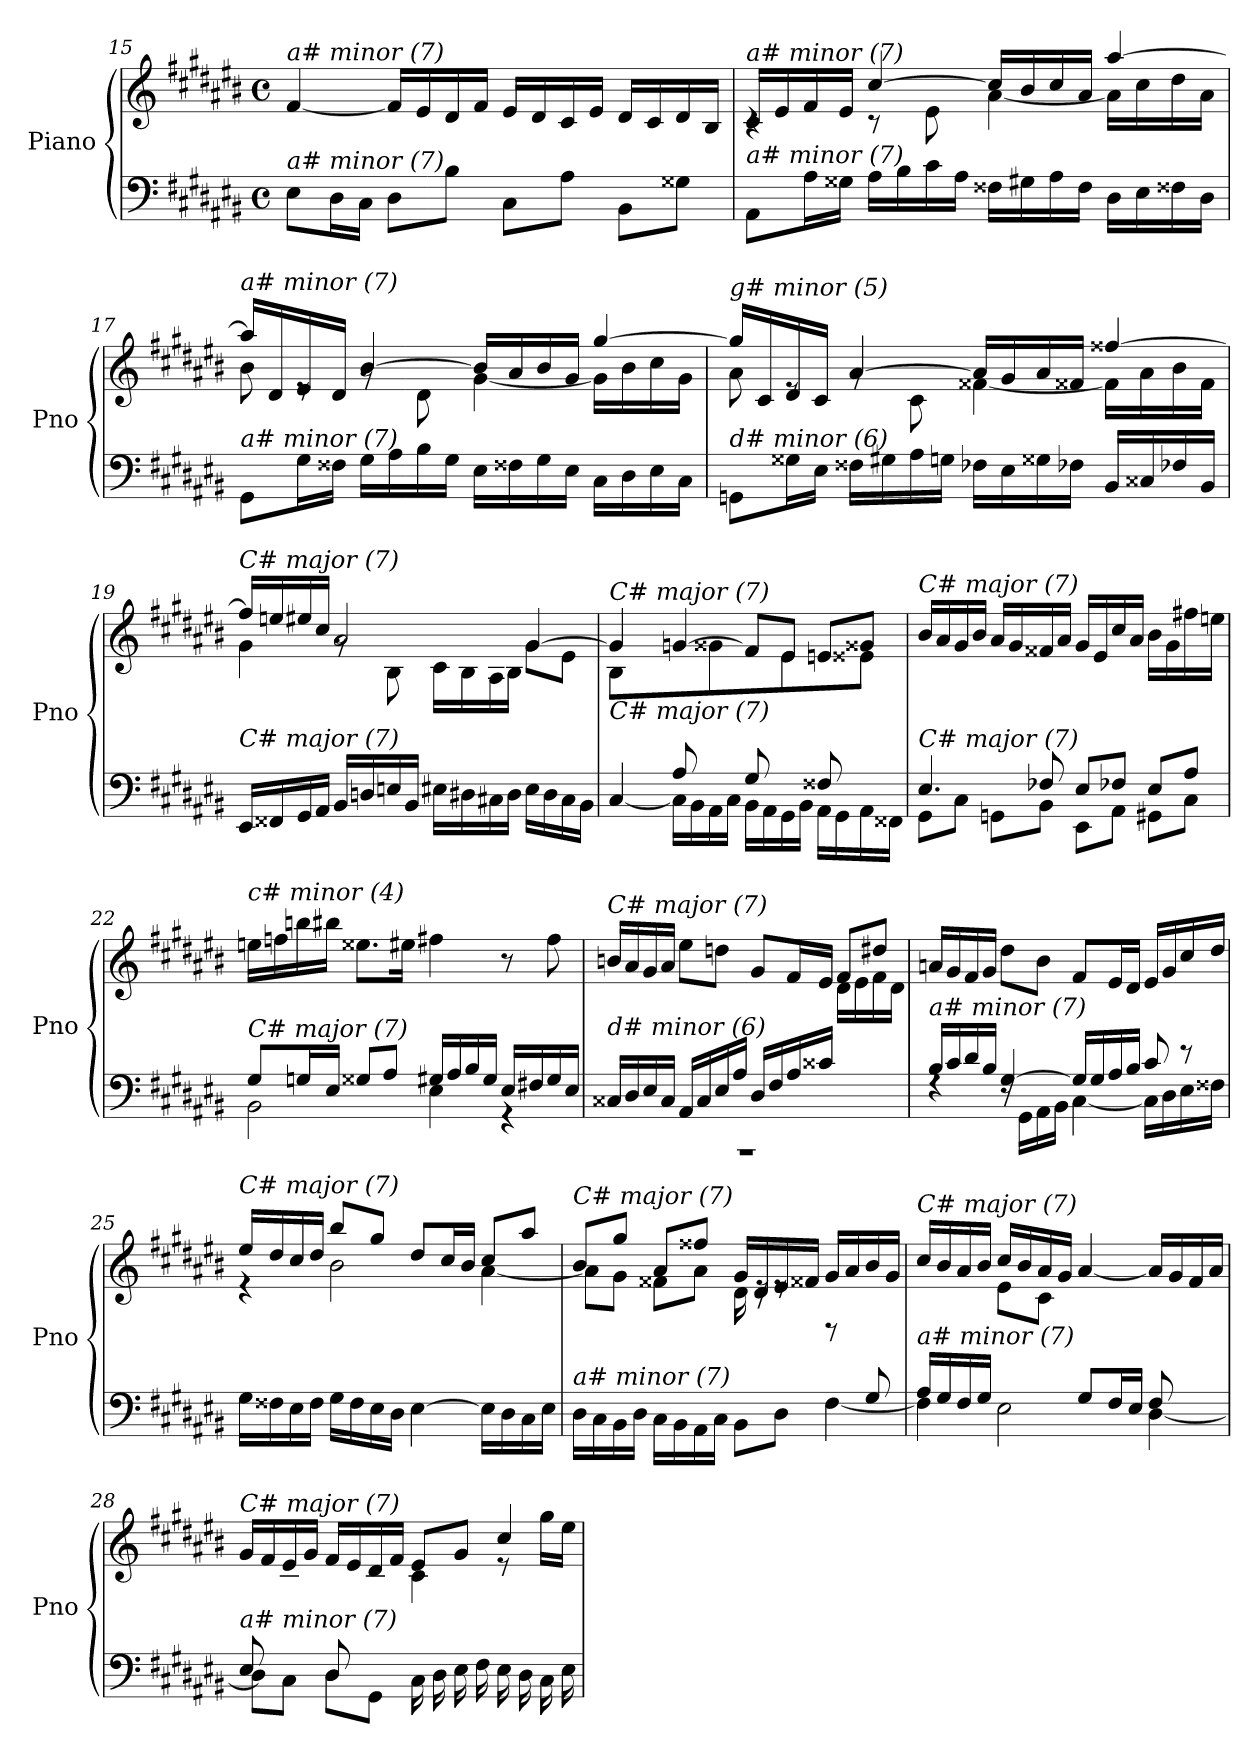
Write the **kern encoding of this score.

**kern	**kern
*part1	*part1
*staff2	*staff1
*I"Piano	*
*I'Pno	*
*clefF4	*clefG2
*k[f#c#g#d#a#e#b#]	*k[f#c#g#d#a#e#b#]
*M4/4	*M4/4
*met(c)	*met(c)
=15	=15
!	!LO:TX:i:t=a# minor (7)
!LO:TX:i:t=a# minor (7)	!
8E#\L	[4f#/
16D#\L	.
16C#\JJ	.
8D#\L	16f#/LL]
.	16e#/
8B#\J	16d#/
.	16f#/JJ
8C#\L	16e#/LL
.	16d#/
8A#\J	16c#/
.	16e#/JJ
8BB#\L	16d#/LL
.	16c#/
8G##X\J	16d#/
.	16B#/JJ
!!LO:PB:g=z
=16	=16
*	*^
!	!LO:TX:i:t=a# minor (7)	!
!LO:TX:i:t=a# minor (7)	!	!
8AA#\L	16c#/LL	4rc
.	16e#/	.
16A#\L	16f#/	.
16G##X\JJ	16e#/JJ	.
16A#\LL	[4cc#/	8r
16B#\	.	.
16c#\	.	8e#\
16A#\JJ	.	.
16F##X\LL	16cc#/LL]	[4a#\
16G#X\	16b#/	.
16A#\	16cc#/	.
16F##\JJ	16a#/JJ	.
16D#\LL	[4aa#/	16a#\LL]
16E#\	.	16cc#\
16F##X\	.	16dd#\
16D#\JJ	.	16a#\JJ
=17	=17	=17
!	!LO:TX:i:t=a# minor (7)	!
!LO:TX:i:t=a# minor (7)	!	!
8GG#\L	16aa#/LL]	8b#\
.	16d#/	.
16G#\L	16e#/	8re
16F##X\JJ	16d#/JJ	.
16G#\LL	[4b#/	8rg
16A#\	.	.
16B#\	.	8d#\
16G#\JJ	.	.
16E#\LL	16b#/LL]	[4g#\
16F##X\	16a#/	.
16G#\	16b#/	.
16E#\JJ	16g#/JJ	.
16C#\LL	[4gg#/	16g#\LL]
16D#\	.	16b#\
16E#\	.	16cc#\
16C#\JJ	.	16g#\JJ
!!LO:LB:g=z	!!
=18	=18	=18
!	!LO:TX:i:t=g# minor (5)	!
!LO:TX:i:t=d# minor (6)	!	!
8GGni\L	16gg#/LL]	8a#\
.	16c#/	.
16G##Xi\L	16d#/	8re
16E#\JJ	16c#/JJ	.
16F##j\LL	[4a#/	8rg
16G#\	.	.
16A#\	.	8c#\
16Gni\JJ	.	.
16F-Xi\LL	16a#/LL]	[4f##X\
16E#\	16g#/	.
16G##Xi\	16a#/	.
16F-Xi\JJ	16f##X/JJ	.
16BB#/LL	[4ff##X/	16f##\LL]
16C##X/	.	16a#\
16F-Xi/	.	16b#\
16BB#/JJ	.	16f##\JJ
=19	=19	=19
!	!LO:TX:i:t=C# major (7)	!
!LO:TX:i:t=C# major (7)	!	!
16EE#/LL	16ff##/LL]	4g#\
16FF##X/	16eeni/	.
16GG#/	16ee#/	.
16AA#/JJ	16cc#/JJ	.
16BB#/LL	2a#/	8rg
16Dni/	.	.
16Eni/	.	8B#\
16BB#/JJ	.	.
16E#\LL	.	16c#\LL
16D#X\	.	16B#\
16C#X\	.	16A#\
16D#\JJ	.	16B#\JJ
16E#\LL	[4g#/	8g#\L
16D#\	.	.
16C#\	.	8e#\J
16BB#\JJ	.	.
!!LO:LB:g=z	!!
=20	=20	=20
*^	*	*
!	!	!LO:TX:i:t=C# major (7)	!
!LO:TX:i:t=C# major (7)	!	!	!
8ryy	[4C#/	4g#/]	8B#\L
16A#/L	.	.	4ryy
16G#/JJ	.	.	.
8A#/L	16C#\LL]	[4gni/	.
.	16BB#\	.	.
8ryy	16AA#\	.	8g##Xi\J
.	16C#\JJ	.	.
8G#/L	16BB#\LL	8f##/L]	8ryy
.	16AA#\	.	.
8ryy	16GG#\	8e#/J	8e#\J
.	16BB#\JJ	.	.
8F##X/L	16AA#\LL	8eni/L	8ryy
.	16GG#\	.	.
8ryy	16AA#\	8g##Xi/J	8e##Xi\J
.	16FF##X\JJ	.	.
*	*	*v	*v
=21	=21	=21
!	!	!LO:TX:i:t=C# major (7)
!LO:TX:i:t=C# major (7)	!	!
4.E#/	8GG#\L	16b#/LL
.	.	16a#/
.	8C#\J	16g#/
.	.	16b#/JJ
.	8GGni\L	16a#/LL
.	.	16g#/
8F-Xi/	8BB#\J	16f##X/
.	.	16a#/JJ
8E#/L	8EE#\L	16g#/LL
.	.	16e#/
8F-Xi/J	8AA#\J	16cc#/
.	.	16a#/JJ
8E#/L	8GG#\L	16b#\LL
.	.	16g#\
8A#/J	8C#\J	16ff#X\
.	.	16eeni\JJ
=22	=22	=22
!	!	!LO:TX:i:t=c# minor (4)
!LO:TX:i:t=C# major (7)	!	!
8G#/L	2BB#\	16eeni\LL
.	.	16ffni\
16Gni/L	.	16bbni\
16E#/JJ	.	16bb#\JJ
8G##i/L	.	8.ee##Xi\L
8A#/J	.	.
.	.	16ee#\Jk
16G#/LL	4E#\	4ff#i\
16A#/	.	.
16B#/	.	.
16G#/JJ	.	.
16E#/LL	4r	8r
16F#X/	.	.
16G#/	.	8ff#i\
16E#/JJ	.	.
!!LO:LB:g=z
=23	=23	=23
*	*	*^
!	!	!LO:TX:i:t=C# major (7)	!
!LO:TX:i:t=d# minor (6)	!	!	!
1rAAA	16C##X/LL	16bn/LL	2.ryy
.	16D#/	16a#/	.
.	16E#/	16g#/	.
.	16C##/JJ	16a#/JJ	.
.	16AA#/LL	8ee#\L	.
.	16C##/	.	.
.	16E#/	8ddni\J	.
.	16A#/JJ	.	.
.	16D#/LL	8g#/L	.
.	16F#/	.	.
.	16A#/	16f#/L	.
.	16c##X/JJ	16e#/JJ	.
.	4ryy	8f#/L	16d#\LL
.	.	.	16e#\
.	.	8dd#/J	16f#\
.	.	.	16d#\JJ
=24	=24	=24	=24
!	!	!LO:TX:i:t=C# major (7)	!
!LO:TX:i:t=a# minor (7)	!	!	!
*	*	*v	*v
16B#/LL	4rF	16an/LL
16c#/	.	16g#/
16d#/	.	16f#/
16B#/JJ	.	16g#/JJ
[4G#/	16rF	8dd#\L
.	16GG#\LL	.
.	16AA#\	8b#\J
.	16BB#\JJ	.
16G#/LL]	[4C#\	8f#/L
16G#/	.	.
16A#/	.	16e#/L
16B#/JJ	.	16d#/JJ
8c#/	16C#\LL]	16e#/LL
.	16D#\	16g#/
8r	16E#\	16cc#/
.	16F##Xj\JJ	16dd#/JJ
=25	=25	=25
*	*	*^
!	!	!LO:TX:i:t=C# major (7)	!
!LO:TX:i:t=a# minor (7)	!	!	!
*v	*v	*	*
16G#\LL	16ee#/LL	4r
16F##X\	16dd#/	.
16E#\	16cc#/	.
16F##\JJ	16dd#/JJ	.
16G#\LL	8bb#/L	2b#\
16F##\	.	.
16E#\	8gg#/J	.
16D#\JJ	.	.
[4E#\	8dd#/L	.
.	16cc#/L	.
.	16b#/JJ	.
16E#\LL]	8cc#/L	[4a#\
16D#\	.	.
16C#\	8aa#/J	.
16E#\JJ	.	.
!!LO:LB:g=z	!!
=26	=26	=26
*^	*	*
!	!	!LO:TX:i:t=C# major (7)	!
!LO:TX:i:t=a# minor (7)	!	!	!
2..ryy	16D#\LL	8b#/L	8a#\L]
.	16C#\	.	.
.	16BB#\	8gg#/J	8g#\J
.	16D#\JJ	.	.
.	16C#\LL	8a#/L	8f##X\L
.	16BB#\	.	.
.	16AA#\	8ff##X/J	8a#\J
.	16C#\JJ	.	.
.	8BB#\L	16g#/LL	16d#\
.	.	16d#/	16re
.	8D#\J	16e#/	8re
.	.	16f##X/JJ	.
.	[4F#\	16g#/LL	8rD
.	.	16a#/	.
8G#/	.	16b#/	8ryy
.	.	16g#/JJ	.
=27	=27	=27	=27
*	*	*	*^
!	!	!LO:TX:i:t=C# major (7)	!	!
!LO:TX:i:t=a# minor (7)	!	!	!	!
4F#\]	16A#/LL	16cc#/LL	2..ryy	4ryy
.	16G#/	16b#/	.	.
.	16F#/	16a#/	.	.
.	16G#/JJ	16b#/JJ	.	.
2E#\	4ryy	16cc#/LL	.	8e#\L
.	.	16b#/	.	.
.	.	16a#/	.	8c#\J
.	.	16g#/JJ	.	.
.	8G#/L	[4a#/	.	2ryy
.	16F#/L	.	.	.
.	16E#/JJ	.	.	.
8F#/L	[4D#\	16a#/LL]	.	.
.	.	16g#/	.	.
8ryy	.	16f#/	8d#\J	.
.	.	16a#/JJ	.	.
=28	=28	=28	=28	=28
*	*^	*	*	*^
!	!	!	!LO:TX:i:t=C# major (7)	!	!	!
!LO:TX:i:t=a# minor (7)	!	!	!	!	!	!
2ryy	8E#/L	8D#\L]	16g#/LL	2ryy	8ryy	2ryy
.	.	.	16f#/	.	.	.
.	8ryy	8C#\J	16e#/	.	8c#\J	.
.	.	.	16g#/JJ	.	.	.
.	8D#/L	8D#\L	16f#/LL	.	8ryy	.
.	.	.	16e#/	.	.	.
.	8ryy	8GG#\J	16d#/	.	8B#\J	.
.	.	.	16f#/JJ	.	.	.
2ryy	16C#\LL	2ryy	8e#/L	4c#\	2ryy	2ryy
.	16D#\	.	.	.	.	.
.	16E#\	.	8g#/J	.	.	.
.	16F#\JJ	.	.	.	.	.
.	16E#\LL	.	4cc#/	8r	.	.
.	16D#\	.	.	.	.	.
.	16C#\	.	.	16gg#\LL	.	.
.	16E#\JJ	.	.	16ee#\JJ	.	.
*v	*v	*v	*	*	*	*
*	*v	*v	*v	*v
=	=
*-	*-
